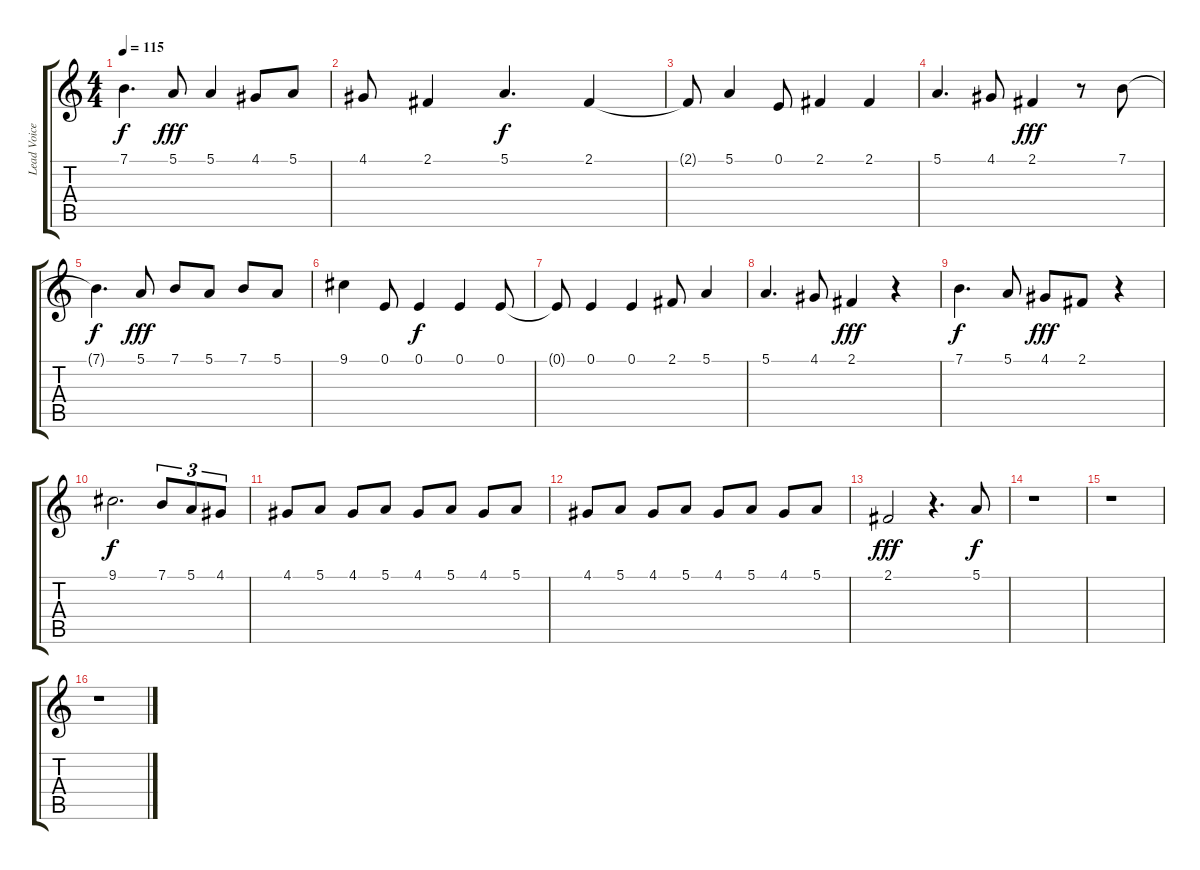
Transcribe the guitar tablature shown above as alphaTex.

\track ("Lead Voice" "Lead Voice") {instrument oboe}
\staff {score tabs}
\tuning (E4 B3 G3 D3 A2 E2) {hide}
\ts (4 4)
\tempo 115
\clef g2
\ks c
7.1{t}.4{d dy f} 5.1.8{dy fff} 5.1.4 4.1.8 5.1.8 |
4.1.8 2.1.4 5.1.4{d dy f} 2.1.4 |
2.1{t}.8 5.1.4 0.1.8 2.1.4 2.1.4 |
5.1.4{d} 4.1.8 2.1.4{dy fff} r.8 7.1.8 |
7.1{t}.4{d dy f} 5.1.8{dy fff} 7.1.8 5.1.8 7.1.8 5.1.8 |
9.1.4 0.1.8 0.1.4{dy f} 0.1.4 0.1.8 |
0.1{t}.8 0.1.4 0.1.4 2.1.8 5.1.4 |
5.1.4{d} 4.1.8 2.1.4{dy fff} r.4 |
7.1.4{d dy f} 5.1.8 4.1.8{dy fff} 2.1.8 r.4 |
9.1.2{d dy f} 7.1.8{tu (3 2)} 5.1.8{tu (3 2)} 4.1.8{tu (3 2)} |
4.1.8 5.1.8 4.1.8 5.1.8 4.1.8 5.1.8 4.1.8 5.1.8 |
4.1.8 5.1.8 4.1.8 5.1.8 4.1.8 5.1.8 4.1.8 5.1.8 |
2.1.2{dy fff} r.4{d} 5.1.8{dy f} |
r.1 |
r.1 |
r.1
